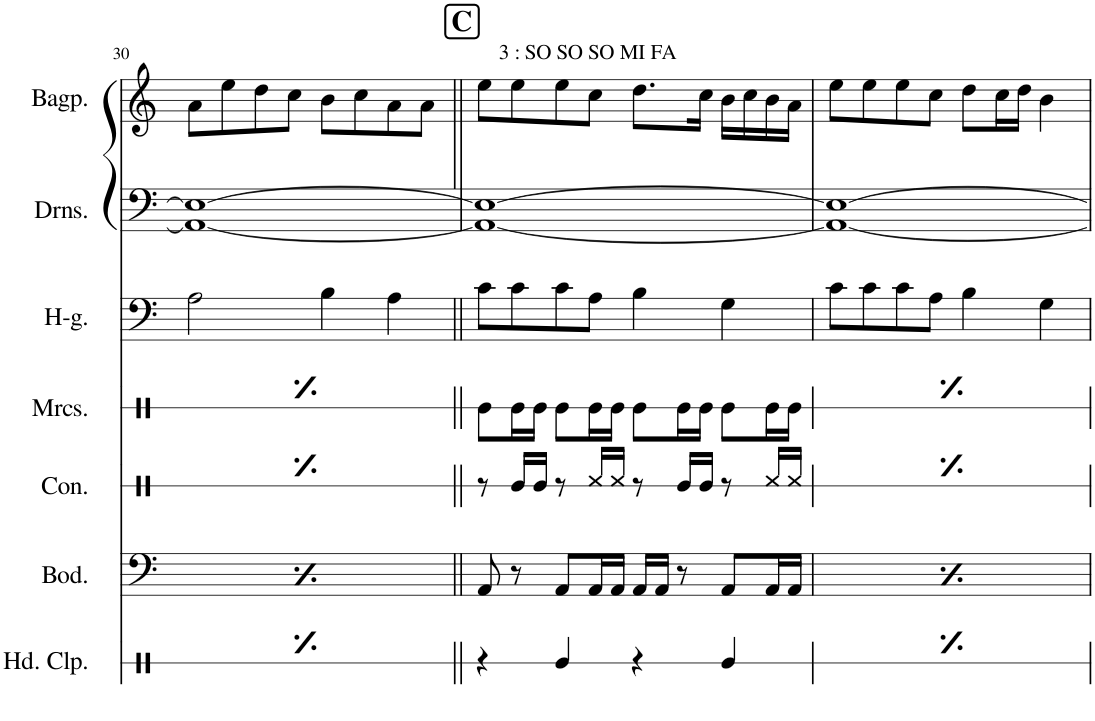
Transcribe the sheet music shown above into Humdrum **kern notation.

**kern	**kern	**kern	**kern	**kern	**kern	**kern
*part7	*part6	*part5	*part4	*part3	*part2	*part1
*staff7	*staff6	*staff5	*staff4	*staff3	*staff2	*staff1
*I"Hand Clap	*I"Bodhrán	*I"Congas	*I"Maracas	*I"Hurdy-gurdy	*I"Drones	*I"Bagpipe
*I'Hd. Clp.	*I'Bod.	*I'Con.	*I'Mrcs.	*I'H-g.	*I'Drns.	*I'Bagp.
!!LO:PB:g=z
*clefX	*clefF4	*clefX	*clefX	*clefF4	*clefF4	*clefG2
*k[]	*k[]	*k[]	*k[]	*k[]	*k[]	*k[]
*M4/4	*M4/4	*M4/4	*M4/4	*M4/4	*M4/4	*M4/4
=30	=30	=30	=30	=30	=30	=30
4r	8AA/	8r	8Re\L	2A\	1AA_ 1E_	8a\L
.	8r	16Re/LL	16Re\L	.	.	8ee\
.	.	16Re/JJ	16Re\JJ	.	.	.
4Re/	8AA/L	8r	8Re\L	.	.	8dd\
.	16AA/L	16Rf/LL	16Re\L	.	.	8cc\J
.	16AA/JJ	16Rf/JJ	16Re\JJ	.	.	.
4r	16AA/LL	8r	8Re\L	4B\	.	8b\L
.	16AA/JJ	.	.	.	.	.
.	8r	16Re/LL	16Re\L	.	.	8cc\
.	.	16Re/JJ	16Re\JJ	.	.	.
4Re/	8AA/L	8r	8Re\L	4A\	.	8a\
.	16AA/L	16Rf/LL	16Re\L	.	.	8a\J
.	16AA/JJ	16Rf/JJ	16Re\JJ	.	.	.
!!LO:REH:place=s1:a:B:cj:fs=14:t=C
=31||	=31||	=31||	=31||	=31||	=31||	=31||
!	!	!	!	!	!	!LO:TX:a:t=3 &colon; SO SO SO MI FA
4r	8AA/	8r	8Re\L	8c\L	1AA_ 1E_	8ee\L
.	8r	16Re/LL	16Re\L	8c\	.	8ee\
.	.	16Re/JJ	16Re\JJ	.	.	.
4Re/	8AA/L	8r	8Re\L	8c\	.	8ee\
.	16AA/L	16Rf/LL	16Re\L	8A\J	.	8cc\J
.	16AA/JJ	16Rf/JJ	16Re\JJ	.	.	.
4r	16AA/LL	8r	8Re\L	4B\	.	8.dd\L
.	16AA/JJ	.	.	.	.	.
.	8r	16Re/LL	16Re\L	.	.	.
.	.	16Re/JJ	16Re\JJ	.	.	16cc\Jk
4Re/	8AA/L	8r	8Re\L	4G\	.	16b\LL
.	.	.	.	.	.	16cc\
.	16AA/L	16Rf/LL	16Re\L	.	.	16b\
.	16AA/JJ	16Rf/JJ	16Re\JJ	.	.	16a\JJ
=32	=32	=32	=32	=32	=32	=32
4r	8AA/	8r	8Re\L	8c\L	1AA_ 1E_	8ee\L
.	8r	16Re/LL	16Re\L	8c\	.	8ee\
.	.	16Re/JJ	16Re\JJ	.	.	.
4Re/	8AA/L	8r	8Re\L	8c\	.	8ee\
.	16AA/L	16Rf/LL	16Re\L	8A\J	.	8cc\J
.	16AA/JJ	16Rf/JJ	16Re\JJ	.	.	.
4r	16AA/LL	8r	8Re\L	4B\	.	8dd\L
.	16AA/JJ	.	.	.	.	.
.	8r	16Re/LL	16Re\L	.	.	16cc\L
.	.	16Re/JJ	16Re\JJ	.	.	16dd\JJ
4Re/	8AA/L	8r	8Re\L	4G\	.	4b\
.	16AA/L	16Rf/LL	16Re\L	.	.	.
.	16AA/JJ	16Rf/JJ	16Re\JJ	.	.	.
=	=	=	=	=	=	=
*-	*-	*-	*-	*-	*-	*-
